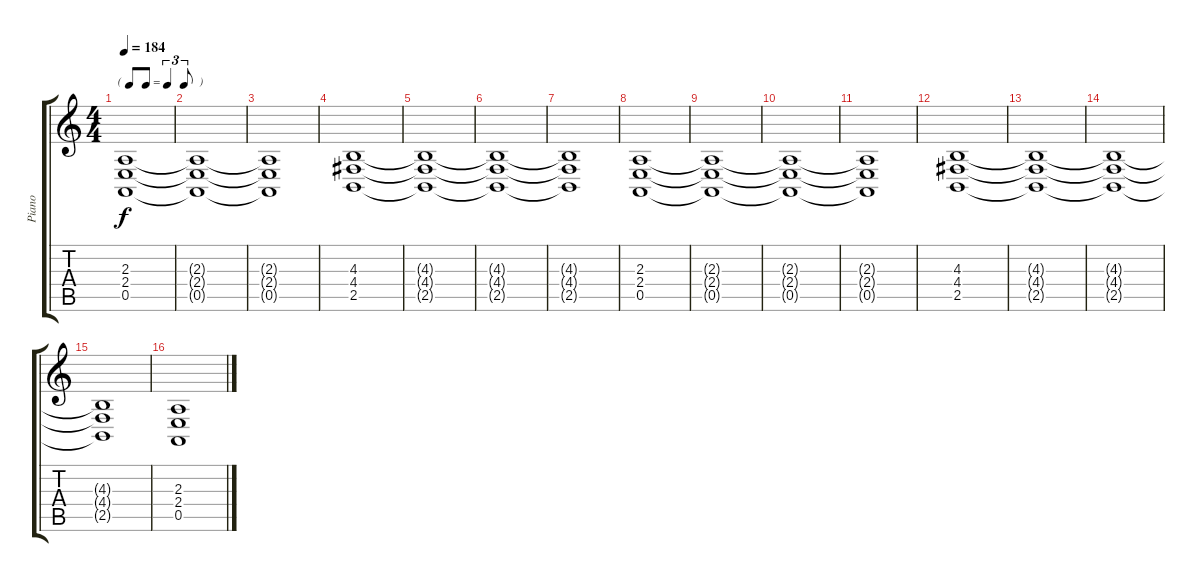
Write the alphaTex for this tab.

\track ("Piano" "Piano") {instrument acousticgrandpiano}
\staff {score tabs}
\tuning (E4 B3 G3 D3 A2 E2) {hide}
\ts (4 4)
\tf triplet8th
\tempo 184
\clef g2
\ks c
(2.3{t} 2.4{t} 0.5{t}).1{dy f} |
(2.3{t} 2.4{t} 0.5{t}).1 |
(2.3{t} 2.4{t} 0.5{t}).1 |
\section ("" "")
(4.3 4.4 2.5).1 |
(4.3{t} 4.4{t} 2.5{t}).1 |
(4.3{t} 4.4{t} 2.5{t}).1 |
(4.3{t} 4.4{t} 2.5{t}).1 |
(2.3 2.4 0.5).1 |
(2.3{t} 2.4{t} 0.5{t}).1 |
(2.3{t} 2.4{t} 0.5{t}).1 |
(2.3{t} 2.4{t} 0.5{t}).1 |
\section ("" "")
(4.3 4.4 2.5).1 |
(4.3{t} 4.4{t} 2.5{t}).1 |
(4.3{t} 4.4{t} 2.5{t}).1 |
(4.3{t} 4.4{t} 2.5{t}).1 |
(2.3 2.4 0.5).1
